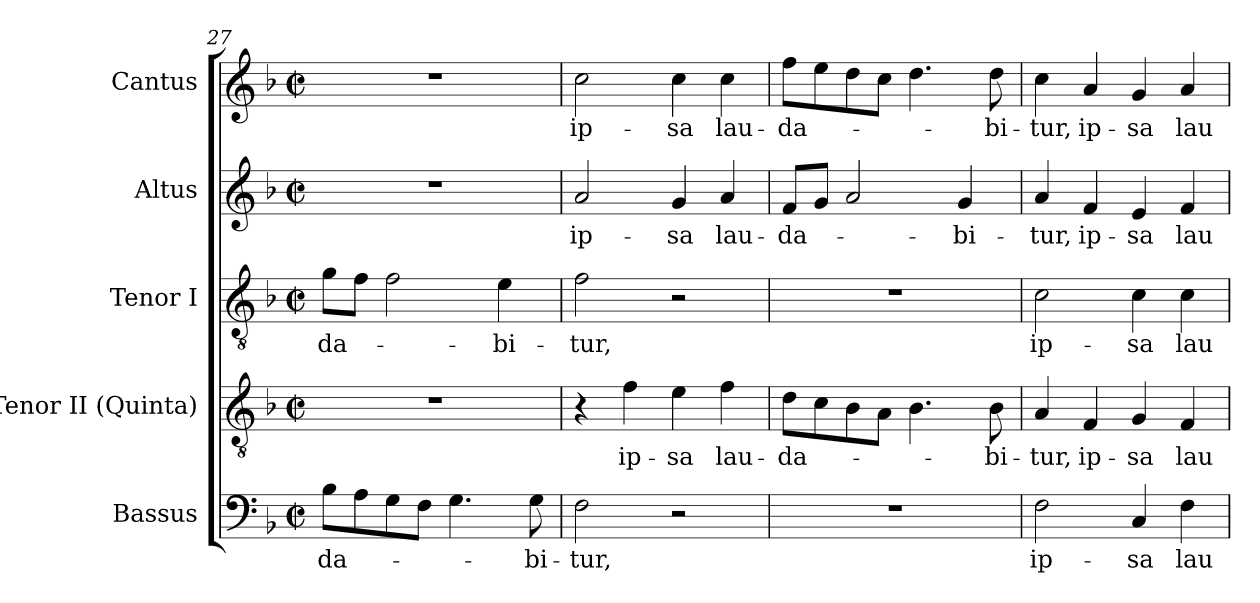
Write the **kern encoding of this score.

**kern	**text	**kern	**text	**kern	**text	**kern	**text	**kern	**text
*part5	*part5	*part4	*part4	*part3	*part3	*part2	*part2	*part1	*part1
*staff5	*staff5	*staff4	*staff4	*staff3	*staff3	*staff2	*staff2	*staff1	*staff1
*I"Bassus	*	*I"Tenor II (Quinta)	*	*I"Tenor I	*	*I"Altus	*	*I"Cantus	*
*I'B.	*	*I'T.	*	*I'T.	*	*I'A.	*	*I'S.	*
*clefF4	*	*clefGv2	*	*clefGv2	*	*clefG2	*	*clefG2	*
*	*	*ITrd7c12	*	*ITrd7c12	*	*	*	*	*
*k[b-]	*	*k[b-]	*	*k[b-]	*	*k[b-]	*	*k[b-]	*
*F:	*	*F:	*	*F:	*	*F:	*	*F:	*
*M2/2	*	*M2/2	*	*M2/2	*	*M2/2	*	*M2/2	*
*met(c|)	*	*met(c|)	*	*met(c|)	*	*met(c|)	*	*met(c|)	*
=27	=27	=27	=27	=27	=27	=27	=27	=27	=27
!	!LO:LY:b:color=#000000	!	!	!	!	!	!	!	!
!	!	!	!	!	!LO:LY:b:color=#000000	!	!	!	!
8B-i\L	-da-	1r	.	8Gi\L	-da-	1r	.	1r	.
8Ai\	.	.	.	8Fi\J	.	.	.	.	.
8Gi\	.	.	.	2Fi\	.	.	.	.	.
8Fi\J	.	.	.	.	.	.	.	.	.
4.Gi\	.	.	.	.	.	.	.	.	.
!	!	!	!	!	!LO:LY:b:color=#000000	!	!	!	!
.	.	.	.	4Ei\	-bi-	.	.	.	.
!	!LO:LY:b:color=#000000	!	!	!	!	!	!	!	!
8Gi\	-bi-	.	.	.	.	.	.	.	.
=28	=28	=28	=28	=28	=28	=28	=28	=28	=28
!	!LO:LY:b:color=#000000	!	!	!	!	!	!	!	!
!	!	!	!	!	!LO:LY:b:color=#000000	!	!	!	!
!	!	!	!	!	!	!	!LO:LY:b:color=#000000	!	!
!	!	!	!	!	!	!	!	!	!LO:LY:b:color=#000000
2Fi\	-tur,	4r	.	2Fi\	-tur,	2ai/	ip-	2cci\	ip-
!	!	!	!LO:LY:b:color=#000000	!	!	!	!	!	!
.	.	4Fi\	ip-	.	.	.	.	.	.
!	!	!	!LO:LY:b:color=#000000	!	!	!	!	!	!
!	!	!	!	!	!	!	!LO:LY:b:color=#000000	!	!
!	!	!	!	!	!	!	!	!	!LO:LY:b:color=#000000
2r	.	4Ei\	-sa	2r	.	4gi/	-sa	4cci\	-sa
!	!	!	!LO:LY:b:color=#000000	!	!	!	!	!	!
!	!	!	!	!	!	!	!LO:LY:b:color=#000000	!	!
!	!	!	!	!	!	!	!	!	!LO:LY:b:color=#000000
.	.	4Fi\	lau-	.	.	4ai/	lau-	4cci\	lau-
!!LO:LB:g=z
=29	=29	=29	=29	=29	=29	=29	=29	=29	=29
!	!	!	!LO:LY:b:color=#000000	!	!	!	!	!	!
!	!	!	!	!	!	!	!LO:LY:b:color=#000000	!	!
!	!	!	!	!	!	!	!	!	!LO:LY:b:color=#000000
1r	.	8Di\L	-da-	1r	.	8fi/L	-da-	8ffi\L	-da-
.	.	8Ci\	.	.	.	8gi/J	.	8eei\	.
.	.	8BB-i\	.	.	.	2ai/	.	8ddi\	.
.	.	8AAi\J	.	.	.	.	.	8cci\J	.
.	.	4.BB-i\	.	.	.	.	.	4.ddi\	.
!	!	!	!	!	!	!	!LO:LY:b:color=#000000	!	!
.	.	.	.	.	.	4gi/	-bi-	.	.
!	!	!	!LO:LY:b:color=#000000	!	!	!	!	!	!
!	!	!	!	!	!	!	!	!	!LO:LY:b:color=#000000
.	.	8BB-i\	-bi-	.	.	.	.	8ddi\	-bi-
=30	=30	=30	=30	=30	=30	=30	=30	=30	=30
!	!LO:LY:b:color=#000000	!	!	!	!	!	!	!	!
!	!	!	!LO:LY:b:color=#000000	!	!	!	!	!	!
!	!	!	!	!	!LO:LY:b:color=#000000	!	!	!	!
!	!	!	!	!	!	!	!LO:LY:b:color=#000000	!	!
!	!	!	!	!	!	!	!	!	!LO:LY:b:color=#000000
2Fi\	ip-	4AAi/	-tur,	2Ci\	ip-	4ai/	-tur,	4cci\	-tur,
!	!	!	!LO:LY:b:color=#000000	!	!	!	!	!	!
!	!	!	!	!	!	!	!LO:LY:b:color=#000000	!	!
!	!	!	!	!	!	!	!	!	!LO:LY:b:color=#000000
.	.	4FFi/	ip-	.	.	4fi/	ip-	4ai/	ip-
!	!LO:LY:b:color=#000000	!	!	!	!	!	!	!	!
!	!	!	!LO:LY:b:color=#000000	!	!	!	!	!	!
!	!	!	!	!	!LO:LY:b:color=#000000	!	!	!	!
!	!	!	!	!	!	!	!LO:LY:b:color=#000000	!	!
!	!	!	!	!	!	!	!	!	!LO:LY:b:color=#000000
4Ci/	-sa	4GGi/	-sa	4Ci\	-sa	4ei/	-sa	4gi/	-sa
!	!LO:LY:b:color=#000000	!	!	!	!	!	!	!	!
!	!	!	!LO:LY:b:color=#000000	!	!	!	!	!	!
!	!	!	!	!	!LO:LY:b:color=#000000	!	!	!	!
!	!	!	!	!	!	!	!LO:LY:b:color=#000000	!	!
!	!	!	!	!	!	!	!	!	!LO:LY:b:color=#000000
4Fi\	lau-	4FFi/	lau-	4Ci\	lau-	4fi/	lau-	4ai/	lau-
=	=	=	=	=	=	=	=	=	=
*-	*-	*-	*-	*-	*-	*-	*-	*-	*-
